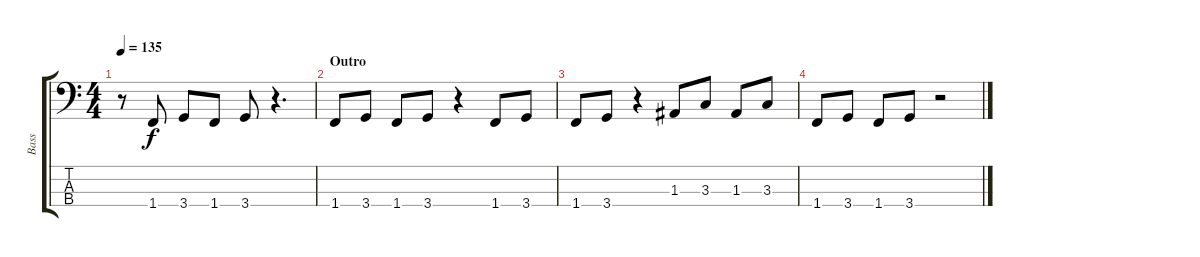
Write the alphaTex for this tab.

\track ("Bass" "Bass") {instrument electricbasspick}
\staff {score tabs}
\tuning (G2 D2 A1 E1) {hide}
\ts (4 4)
\tempo 135
\clef f4
\ks c
r.8{dy f} 1.4.8 3.4.8 1.4.8 3.4.8 r.4{d} |
\section ("" "Outro")
1.4.8 3.4.8 1.4.8 3.4.8 r.4 1.4.8 3.4.8 |
1.4.8 3.4.8 r.4 1.3.8 3.3.8 1.3.8 3.3.8 |
1.4.8 3.4.8 1.4.8 3.4.8 r.2
